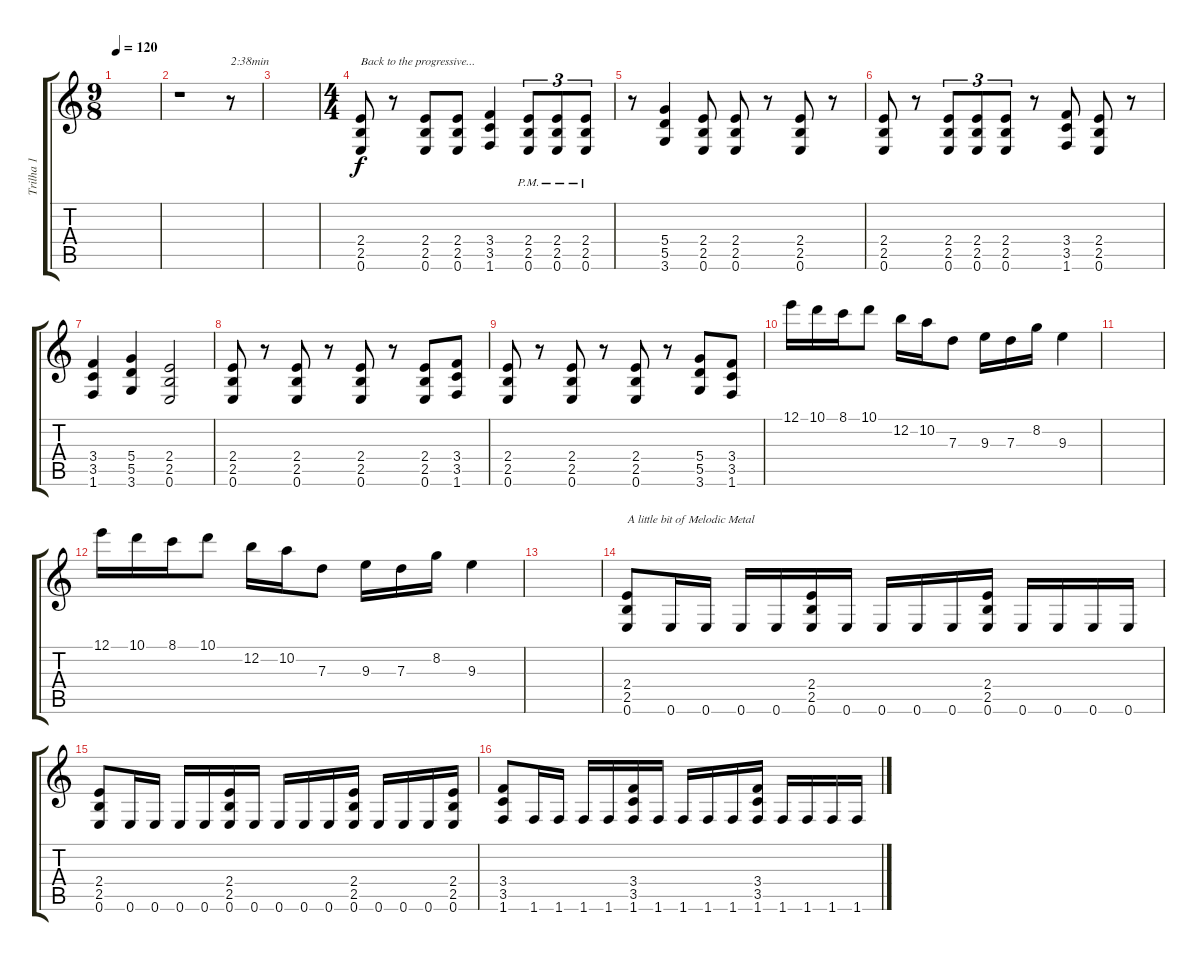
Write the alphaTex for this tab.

\track ("Trilha 1" "Trilha 1") {instrument overdrivenguitar}
\staff {score tabs}
\tuning (E4 B3 G3 D3 A2 E2) {hide}
\ts (9 8)
\tempo 120
\clef g2
\ks c
|
r.1 r.8{txt "2:38min"} |
|
\ts (4 4)
(2.4 2.5 0.6).8{txt "Back to the progressive..."} r.8 (2.4 2.5 0.6).8 (2.4 2.5 0.6).8 (3.4 3.5 1.6).4 (2.4 2.5{pm} 0.6).8{tu (3 2)} (2.4 2.5{pm} 0.6).8{tu (3 2)} (2.4 2.5{pm} 0.6).8{tu (3 2)} |
r.8 (5.4 5.5 3.6).4 (2.4 2.5 0.6).8 (2.4 2.5 0.6).8 r.8 (2.4 2.5 0.6).8 r.8 |
(2.4 2.5 0.6).8 r.8 (2.4 2.5 0.6).8{tu (3 2)} (2.4 2.5 0.6).8{tu (3 2)} (2.4 2.5 0.6).8{tu (3 2)} r.8 (3.4 3.5 1.6).8 (2.4 2.5 0.6).8 r.8 |
(3.4 3.5 1.6).4 (5.4 5.5 3.6).4 (2.4 2.5 0.6).2 |
(2.4 2.5 0.6).8 r.8 (2.4 2.5 0.6).8 r.8 (2.4 2.5 0.6).8 r.8 (2.4 2.5 0.6).8 (3.4 3.5 1.6).8 |
(2.4 2.5 0.6).8 r.8 (2.4 2.5 0.6).8 r.8 (2.4 2.5 0.6).8 r.8 (5.4 5.5 3.6).8 (3.4 3.5 1.6).8 |
12.1.16 10.1.16 8.1.16 10.1.8 12.2.16 10.2.16 7.3.8 9.3.16 7.3.16 8.2.16 9.3.4 |
|
12.1.16 10.1.16 8.1.16 10.1.8 12.2.16 10.2.16 7.3.8 9.3.16 7.3.16 8.2.16 9.3.4 |
|
(2.4 2.5 0.6).8{txt "A little bit of Melodic Metal"} 0.6.16 0.6.16 0.6.16 0.6.16 (2.4 2.5 0.6).16 0.6.16 0.6.16 0.6.16 0.6.16 (2.4 2.5 0.6).16 0.6.16 0.6.16 0.6.16 0.6.16 |
(2.4 2.5 0.6).8 0.6.16 0.6.16 0.6.16 0.6.16 (2.4 2.5 0.6).16 0.6.16 0.6.16 0.6.16 0.6.16 (2.4 2.5 0.6).16 0.6.16 0.6.16 0.6.16 (2.4 2.5 0.6).16 |
(3.4 3.5 1.6).8 1.6.16 1.6.16 1.6.16 1.6.16 (3.4 3.5 1.6).16 1.6.16 1.6.16 1.6.16 1.6.16 (3.4 3.5 1.6).16 1.6.16 1.6.16 1.6.16 1.6.16
